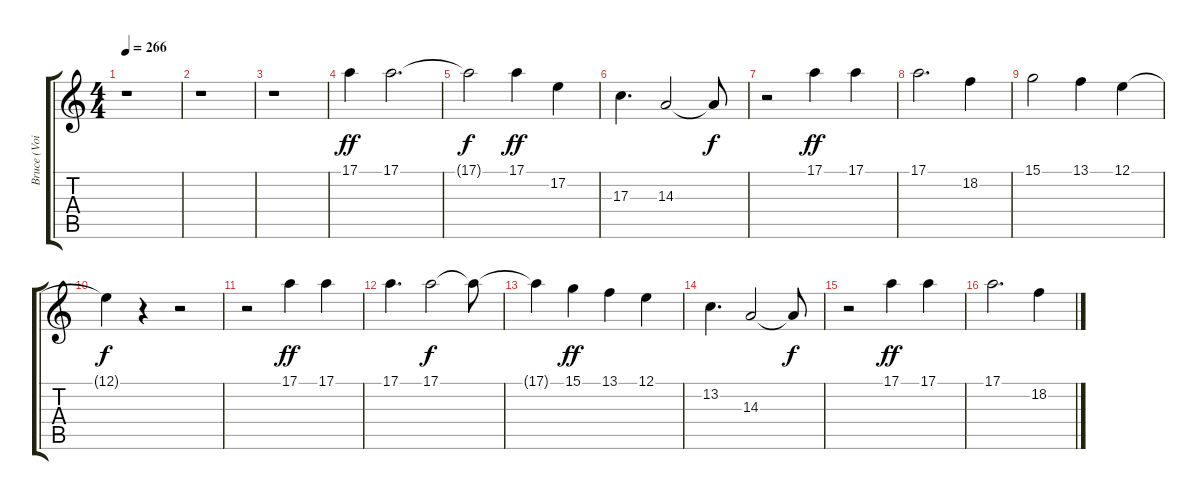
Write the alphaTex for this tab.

\track ("Bruce (Voice)" "Bruce (Voi") {instrument choiraahs}
\staff {score tabs}
\tuning (E4 B3 G3 D3 A2 E2) {hide}
\ts (4 4)
\tempo 266
\clef g2
\ks c
r.1{dy ff} |
r.1 |
r.1 |
17.1.4 17.1.2{d} |
17.1{t}.2{dy f} 17.1.4{dy ff} 17.2.4 |
17.3.4{d} 14.3.2 14.3{t}.8{dy f} |
r.2 17.1.4{dy ff} 17.1.4 |
17.1.2{d} 18.2.4 |
15.1.2 13.1.4 12.1.4 |
12.1{t}.4{dy f} r.4 r.2 |
r.2 17.1.4{dy ff} 17.1.4 |
17.1.4{d} 17.1.2{dy f} 17.1{t}.8 |
17.1{t}.4 15.1.4{dy ff} 13.1.4 12.1.4 |
13.2.4{d} 14.3.2 14.3{t}.8{dy f} |
r.2 17.1.4{dy ff} 17.1.4 |
17.1.2{d} 18.2.4
